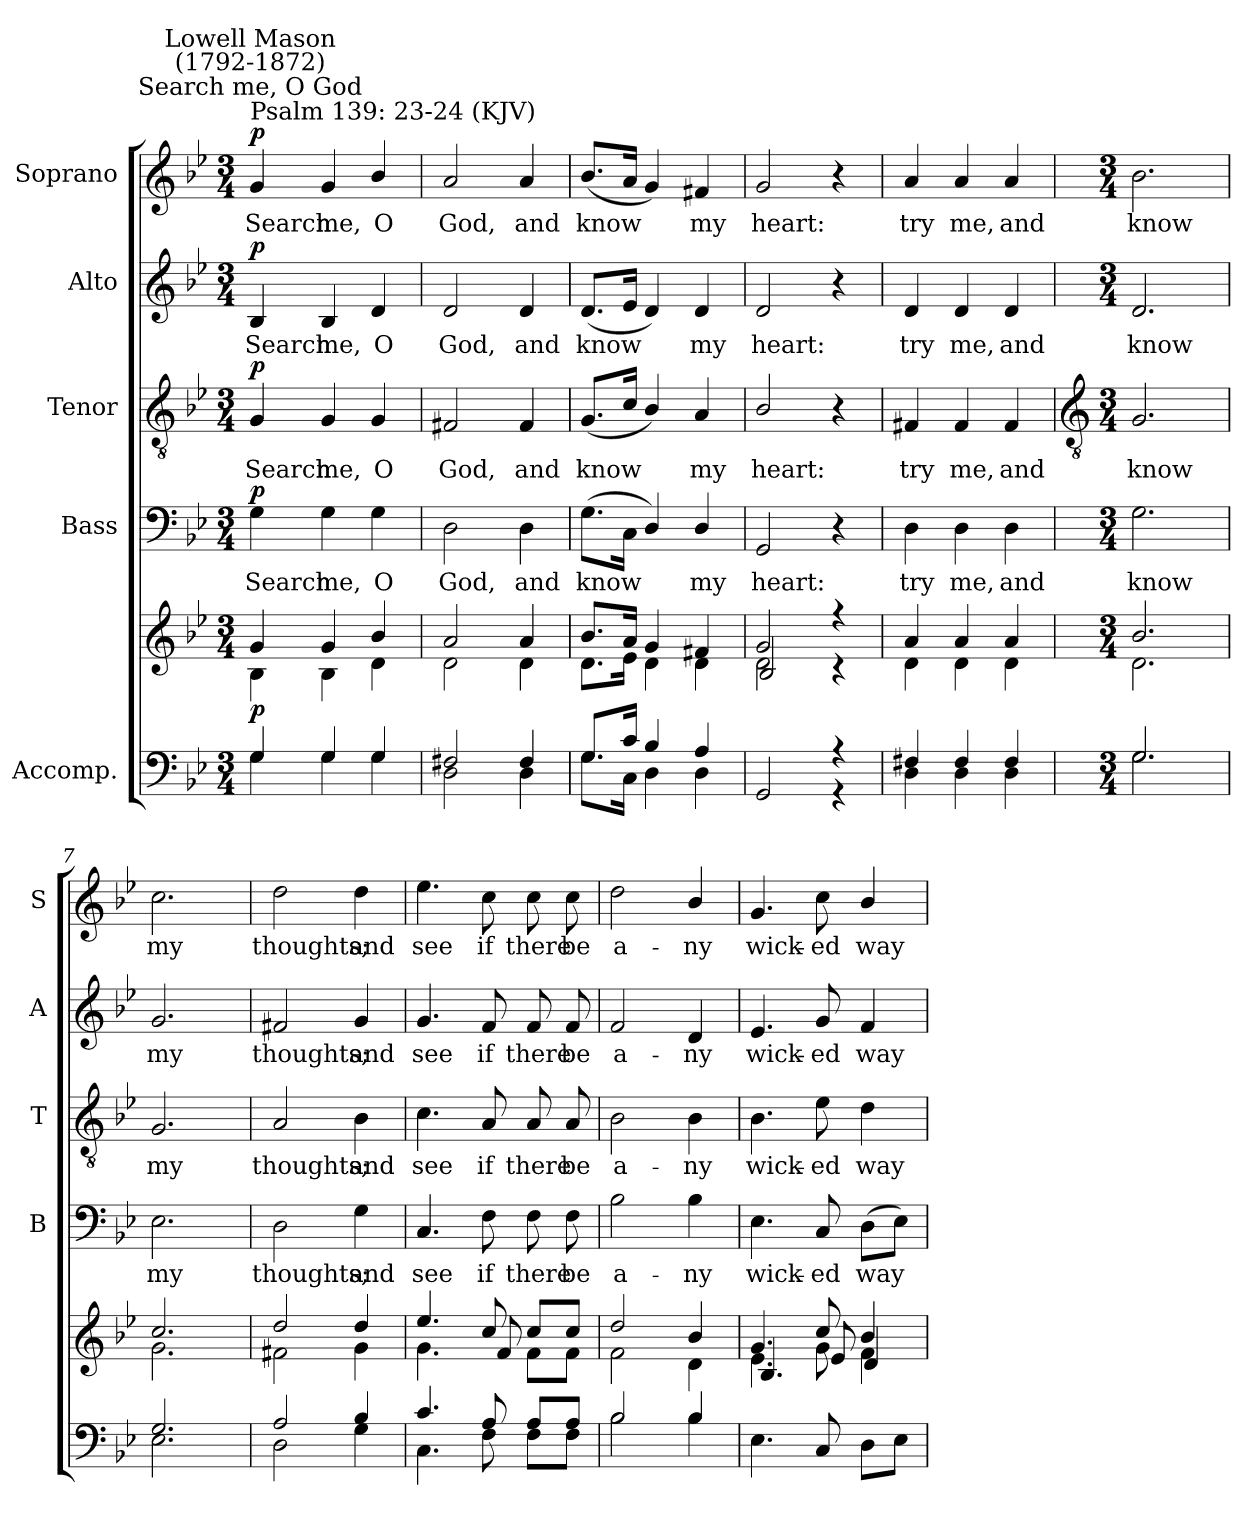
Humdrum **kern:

**kern	**kern	**dynam	**kern	**text	**dynam	**kern	**text	**dynam	**kern	**text	**dynam	**kern	**text	**dynam
*part5	*part5	*part5	*part4	*part4	*part4	*part3	*part3	*part3	*part2	*part2	*part2	*part1	*part1	*part1
*staff6	*staff5	*staff5/6	*staff4	*staff4	*staff4	*staff3	*staff3	*staff3	*staff2	*staff2	*staff2	*staff1	*staff1	*staff1
*I"Accomp.	*	*	*I"Bass	*	*	*I"Tenor	*	*	*I"Alto	*	*	*I"Soprano	*	*
*	*	*	*I'B	*	*	*I'T	*	*	*I'A	*	*	*I'S	*	*
*clefF4	*clefG2	*	*clefF4	*	*	*clefGv2	*	*	*clefG2	*	*	*clefG2	*	*
*k[b-e-]	*k[b-e-]	*	*k[b-e-]	*	*	*k[b-e-]	*	*	*k[b-e-]	*	*	*k[b-e-]	*	*
*B-:	*B-:	*	*B-:	*	*	*B-:	*	*	*B-:	*	*	*B-:	*	*
*M3/4	*M3/4	*	*M3/4	*	*	*M3/4	*	*	*M3/4	*	*	*M3/4	*	*
=1	=1	=1	=1	=1	=1	=1	=1	=1	=1	=1	=1	=1	=1	=1
*^	*^	*	*	*	*	*	*	*	*	*	*	*	*	*
!	!	!	!	!	!	!	!	!	!	!	!	!	!	!LO:TX:a:t=Psalm 139&colon; 23-24 (KJV)	!	!
!	!	!	!	!	!	!	!	!	!	!	!	!	!	!LO:TX:a:cj:t=Search me, O God	!	!
!	!	!	!	!	!	!	!	!	!	!	!	!	!	!LO:TX:a:cj:t=Lowell Mason\n(1792-1872)	!	!
!	!	!	!	!LO:DY:b	!	!LO:LY:b	!LO:DY:b	!	!LO:LY:b	!LO:DY:b	!	!LO:LY:b	!LO:DY:b	!	!LO:LY:b	!LO:DY:b
4G	4G	4g	4B-	p	4G	Search	p	4G	Search	p	4B-	Search	p	4g	Search	p
!	!	!	!	!	!	!LO:LY:b	!	!	!LO:LY:b	!	!	!LO:LY:b	!	!	!LO:LY:b	!
4G	4G	4g	4B-	.	4G	me,	.	4G	me,	.	4B-	me,	.	4g	me,	.
!	!	!	!	!	!	!LO:LY:b	!	!	!LO:LY:b	!	!	!LO:LY:b	!	!	!LO:LY:b	!
4G	4G	4b-/	4d	.	4G	O	.	4G	O	.	4d	O	.	4b-/	O	.
=2	=2	=2	=2	=2	=2	=2	=2	=2	=2	=2	=2	=2	=2	=2	=2	=2
!	!	!	!	!	!	!LO:LY:b	!	!	!LO:LY:b	!	!	!LO:LY:b	!	!	!LO:LY:b	!
2F#X	2D	2a	2d	.	2D	God,	.	2F#X	God,	.	2d	God,	.	2a	God,	.
!	!	!	!	!	!	!LO:LY:b	!	!	!LO:LY:b	!	!	!LO:LY:b	!	!	!LO:LY:b	!
4F#	4D	4a	4d	.	4D	and	.	4F#	and	.	4d	and	.	4a	and	.
=3	=3	=3	=3	=3	=3	=3	=3	=3	=3	=3	=3	=3	=3	=3	=3	=3
!	!	!	!	!	!	!LO:LY:b	!	!	!LO:LY:b	!	!	!LO:LY:b	!	!	!LO:LY:b	!
8.GL	8.GL	8.b-L	8.dL	.	(>8.GL	know	.	(<8.GL	know	.	(<8.dL	know	.	(<8.b-L	know	.
16cJ	16CJ	16aJ	16e-J	.	16CJ	.	.	16cJ	.	.	16e-J	.	.	16aJ	.	.
4B-	4D	4g	4d	.	4D/)	.	.	4B-/)	.	.	4d)	.	.	4g)	.	.
!	!	!	!	!	!	!LO:LY:b	!	!	!LO:LY:b	!	!	!LO:LY:b	!	!	!LO:LY:b	!
4A	4D	4f#X	4d	.	4D/	my	.	4A	my	.	4d	my	.	4f#X	my	.
=4	=4	=4	=4	=4	=4	=4	=4	=4	=4	=4	=4	=4	=4	=4	=4	=4
*	*	*	*^	*	*	*	*	*	*	*	*	*	*	*	*	*
!	!	!	!	!	!	!	!LO:LY:b	!	!	!LO:LY:b	!	!	!LO:LY:b	!	!	!LO:LY:b	!
2ryy	2GG	2g	2d	2B-	.	2GG	heart:	.	2B-/	heart:	.	2d	heart:	.	2g	heart:	.
4r	4r	4r	4r	4ryy	.	4r	.	.	4r	.	.	4r	.	.	4r	.	.
=5	=5	=5	=5	=5	=5	=5	=5	=5	=5	=5	=5	=5	=5	=5	=5	=5	=5
!	!	!	!	!	!	!	!LO:LY:b	!	!	!LO:LY:b	!	!	!LO:LY:b	!	!	!LO:LY:b	!
*	*	*	*v	*v	*	*	*	*	*	*	*	*	*	*	*	*	*
4F#X	4D	4a	4d	.	4D	try	.	4F#X	try	.	4d	try	.	4a	try	.
!	!	!	!	!	!	!LO:LY:b	!	!	!LO:LY:b	!	!	!LO:LY:b	!	!	!LO:LY:b	!
4F#	4D	4a	4d	.	4D	me,	.	4F#	me,	.	4d	me,	.	4a	me,	.
!	!	!	!	!	!	!LO:LY:b	!	!	!LO:LY:b	!	!	!LO:LY:b	!	!	!LO:LY:b	!
4F#	4D	4a	4d	.	4D	and	.	4F#	and	.	4d	and	.	4a	and	.
!!LO:LB:g=z
=6	=6	=6	=6	=6	=6	=6	=6	=6	=6	=6	=6	=6	=6	=6	=6	=6
*	*	*	*	*	*	*	*	*clefGv2	*	*	*	*	*	*	*	*
*M3/4	*	*M3/4	*	*	*M3/4	*	*	*M3/4	*	*	*M3/4	*	*	*M3/4	*	*
!	!	!	!	!	!	!LO:LY:b	!	!	!LO:LY:b	!	!	!LO:LY:b	!	!	!LO:LY:b	!
2.G	2.G	2.b-/	2.d	.	2.G	know	.	2.G	know	.	2.d	know	.	2.b-	know	.
=7	=7	=7	=7	=7	=7	=7	=7	=7	=7	=7	=7	=7	=7	=7	=7	=7
!	!	!	!	!	!	!LO:LY:b	!	!	!LO:LY:b	!	!	!LO:LY:b	!	!	!LO:LY:b	!
2.G	2.E-	2.cc/	2.g	.	2.E-	my	.	2.G	my	.	2.g	my	.	2.cc	my	.
=8	=8	=8	=8	=8	=8	=8	=8	=8	=8	=8	=8	=8	=8	=8	=8	=8
!	!	!	!	!	!	!LO:LY:b	!	!	!LO:LY:b	!	!	!LO:LY:b	!	!	!LO:LY:b	!
2A	2D	2dd	2f#X\	.	2D	thoughts;	.	2A	thoughts;	.	2f#X	thoughts;	.	2dd	thoughts;	.
!	!	!	!	!	!	!LO:LY:b	!	!	!LO:LY:b	!	!	!LO:LY:b	!	!	!LO:LY:b	!
4B-	4G	4dd	4g\	.	4G	and	.	4B-	and	.	4g	and	.	4dd	and	.
=9	=9	=9	=9	=9	=9	=9	=9	=9	=9	=9	=9	=9	=9	=9	=9	=9
!	!	!	!	!	!	!LO:LY:b	!	!	!LO:LY:b	!	!	!LO:LY:b	!	!	!LO:LY:b	!
4.c	4.C\	4.ee-	4.g\	.	4.C	see	.	4.c	see	.	4.g	see	.	4.ee-	see	.
!	!	!	!	!	!	!LO:LY:b	!	!	!LO:LY:b	!	!	!LO:LY:b	!	!	!LO:LY:b	!
8A	8F	8cc/	8f/	.	8F	if	.	8A	if	.	8f	if	.	8cc	if	.
!	!	!	!	!	!	!LO:LY:b	!	!	!LO:LY:b	!	!	!LO:LY:b	!	!	!LO:LY:b	!
8AL	8FL	8cc/L	8fL	.	8F	there	.	8A	there	.	8f	there	.	8cc	there	.
!	!	!	!	!	!	!LO:LY:b	!	!	!LO:LY:b	!	!	!LO:LY:b	!	!	!LO:LY:b	!
8AJ	8FJ	8cc/J	8fJ	.	8F	be	.	8A	be	.	8f	be	.	8cc	be	.
=10	=10	=10	=10	=10	=10	=10	=10	=10	=10	=10	=10	=10	=10	=10	=10	=10
!	!	!	!	!	!	!LO:LY:b	!	!	!LO:LY:b	!	!	!LO:LY:b	!	!	!LO:LY:b	!
2B-	2B-	2dd	2f\	.	2B-	a-	.	2B-	a-	.	2f	a-	.	2dd	a-	.
!	!	!	!	!	!	!LO:LY:b	!	!	!LO:LY:b	!	!	!LO:LY:b	!	!	!LO:LY:b	!
4B-	4B-	4b-/	4d	.	4B-	-ny	.	4B-	-ny	.	4d	-ny	.	4b-/	-ny	.
=11	=11	=11	=11	=11	=11	=11	=11	=11	=11	=11	=11	=11	=11	=11	=11	=11
*	*	*	*^	*	*	*	*	*	*	*	*	*	*	*	*	*
!	!	!	!	!	!	!	!LO:LY:b	!	!	!LO:LY:b	!	!	!LO:LY:b	!	!	!LO:LY:b	!
*v	*v	*	*	*	*	*	*	*	*	*	*	*	*	*	*	*	*
4.E-	4.g	4.e-	4.B-	.	4.E-	wick-	.	4.B-	wick-	.	4.e-	wick-	.	4.g	wick-	.
!	!	!	!	!	!	!LO:LY:b	!	!	!LO:LY:b	!	!	!LO:LY:b	!	!	!LO:LY:b	!
8C	8cc/	8g	8e-	.	8C	-ed	.	8e-	-ed	.	8g	-ed	.	8cc	-ed	.
!	!	!	!	!	!	!LO:LY:b	!	!	!LO:LY:b	!	!	!LO:LY:b	!	!	!LO:LY:b	!
8DL	4b-/	4f	4d	.	(>8DL	way	.	4d	way	.	4f	way	.	4b-/	way	.
8E-J	.	.	.	.	8E-J)	.	.	.	.	.	.	.	.	.	.	.
*	*v	*v	*v	*	*	*	*	*	*	*	*	*	*	*	*	*
=	=	=	=	=	=	=	=	=	=	=	=	=	=	=
*-	*-	*-	*-	*-	*-	*-	*-	*-	*-	*-	*-	*-	*-	*-
